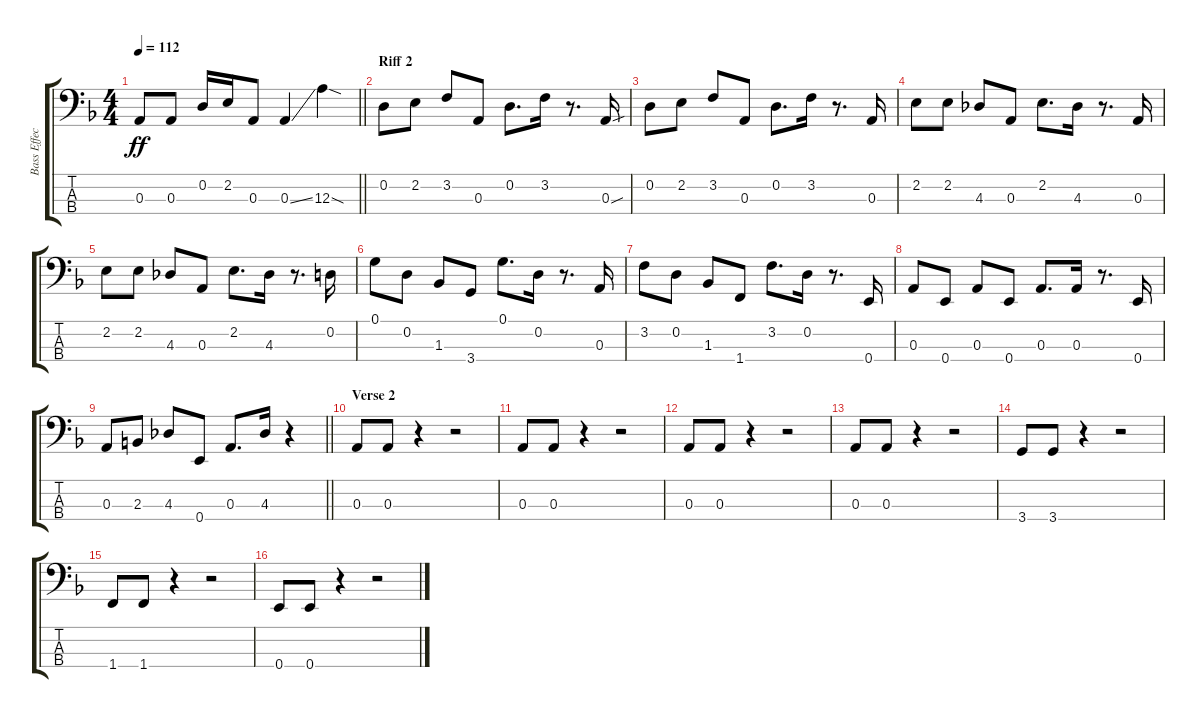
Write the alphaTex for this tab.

\track ("Bass Effect" "Bass Effec") {instrument synthbass1}
\staff {score tabs}
\tuning (G2 D2 A1 E1) {hide}
\ts (4 4)
\tempo 112
\clef f4
\barLineRight lightlight
\ks dminor
0.3.8{dy ff} 0.3.8 0.2.16 2.2.16 0.3.8 0.3{ss}.4 12.3{sod}.4 |
\section ("" "Riff 2")
0.2.8 2.2.8 3.2.8 0.3.8 0.2.8{d} 3.2.16 r.8{d} 0.3{sou}.16 |
0.2.8 2.2.8 3.2.8 0.3.8 0.2.8{d} 3.2.16 r.8{d} 0.3.16 |
2.2.8 2.2.8 4.3.8 0.3.8 2.2.8{d} 4.3.16 r.8{d} 0.3.16 |
2.2.8 2.2.8 4.3.8 0.3.8 2.2.8{d} 4.3.16 r.8{d} 0.2.16 |
0.1.8 0.2.8 1.3.8 3.4.8 0.1.8{d} 0.2.16 r.8{d} 0.3.16 |
3.2.8 0.2.8 1.3.8 1.4.8 3.2.8{d} 0.2.16 r.8{d} 0.4.16 |
0.3.8 0.4.8 0.3.8 0.4.8 0.3.8{d} 0.3.16 r.8{d} 0.4.16 |
\barLineRight lightlight
0.3.8 2.3.8 4.3.8 0.4.8 0.3.8{d} 4.3.16 r.4 |
\section ("" "Verse 2")
0.3.8 0.3.8 r.4 r.2 |
0.3.8 0.3.8 r.4 r.2 |
0.3.8 0.3.8 r.4 r.2 |
0.3.8 0.3.8 r.4 r.2 |
3.4.8 3.4.8 r.4 r.2 |
1.4.8 1.4.8 r.4 r.2 |
0.4.8 0.4.8 r.4 r.2
